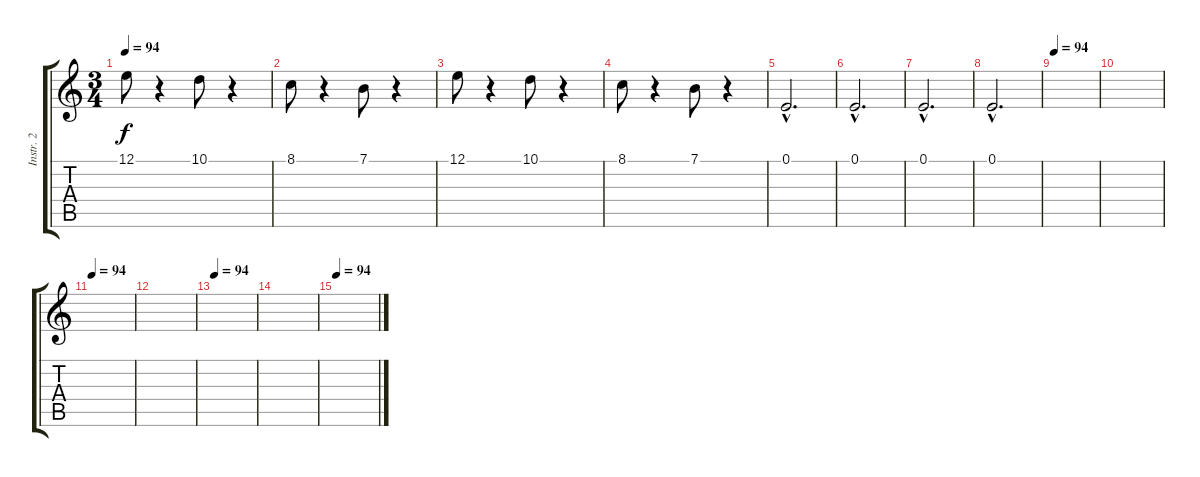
\track ("Instr. 2" "Instr. 2") {instrument tubularbells}
\staff {score tabs}
\tuning (E4 B3 G3 D3 A2 E2) {hide}
\ts (3 4)
\tempo 94
\clef g2
\ks c
12.1.8{dy f instrument tubularbells} r.4 10.1.8 r.4 |
8.1.8 r.4 7.1.8 r.4 |
12.1.8{instrument tubularbells} r.4 10.1.8 r.4 |
8.1.8 r.4 7.1.8 r.4 |
0.1{hac}.2{d} |
0.1{hac}.2{d} |
0.1{hac}.2{d} |
0.1{hac}.2{d} |
\tempo 94
|
|
\tempo 94
|
|
\tempo 94
|
|
\tempo 94
